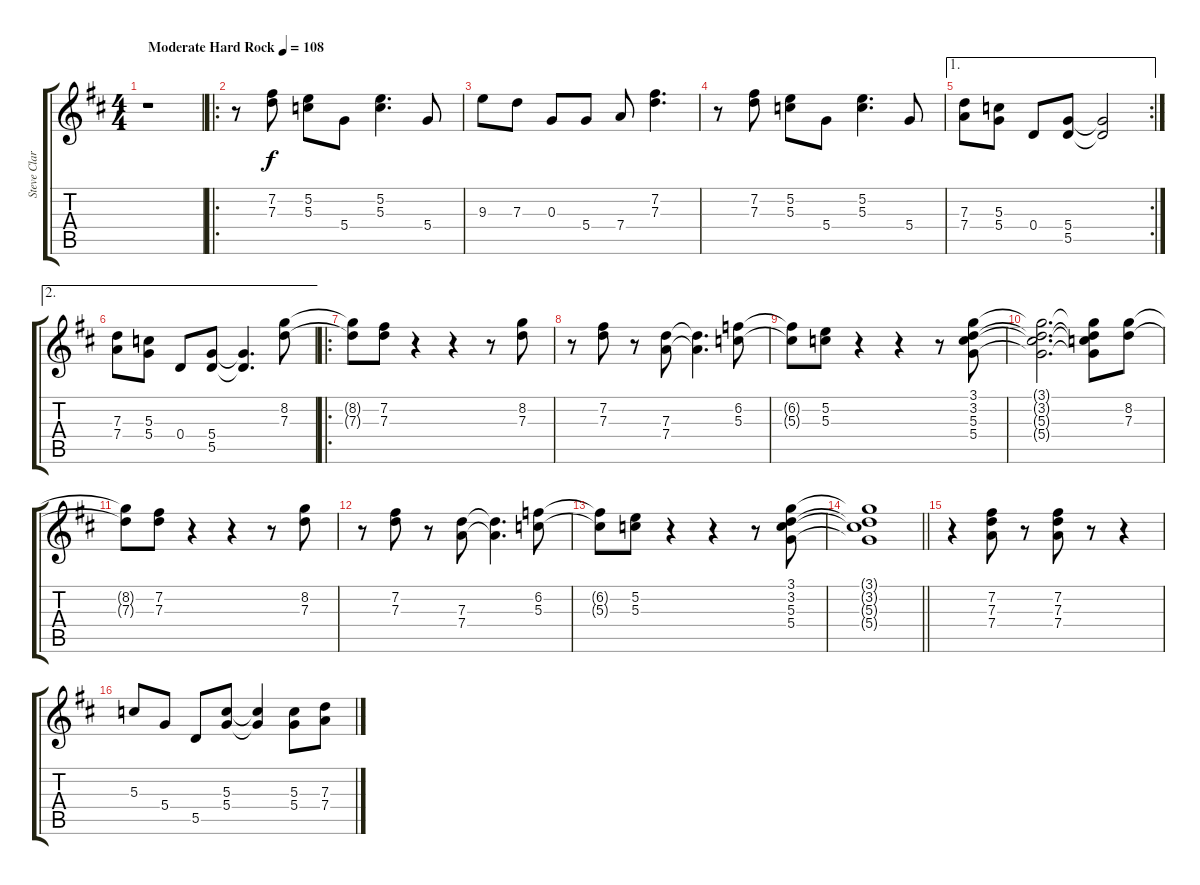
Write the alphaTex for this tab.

\track ("Steve Clark" "Steve Clar") {instrument distortionguitar}
\staff {score tabs}
\tuning (E4 B3 G3 D3 A2 E2) {hide}
\ts (4 4)
\tempo (108 "Moderate Hard Rock")
\clef g2
\ks d
r.1{dy f instrument distortionguitar} |
\ro
r.8 (7.2 7.3).8 (5.2 5.3).8 5.4.8 (5.2 5.3).4{d} 5.4.8 |
9.3.8 7.3.8 0.3.8 5.4.8 7.4.8 (7.2 7.3).4{d} |
r.8 (7.2 7.3).8 (5.2 5.3).8 5.4.8 (5.2 5.3).4{d} 5.4.8 |
\ae 1
\rc 2
(7.3 7.4).8 (5.3 5.4).8 0.4.8 (5.4 5.5).8 (5.4{t} 5.5{t}).2 |
\ae 2
(7.3 7.4).8 (5.3 5.4).8 0.4.8 (5.4 5.5).8 (5.4{t} 5.5{t}).4{d} (8.2 7.3).8 |
\ro
(8.2{t} 7.3{t}).8 (7.2 7.3).8 r.4 r.4 r.8 (8.2 7.3).8 |
r.8 (7.2 7.3).8 r.8 (7.3 7.4).8 (7.3{t} 7.4{t}).4{d} (6.2 5.3).8 |
(6.2{t} 5.3{t}).8 (5.2 5.3).8 r.4 r.4 r.8 (3.1 3.2 5.3 5.4).8 |
(3.1{t} 3.2{t} 5.3{t} 5.4{t}).2{d} (3.1{t} 3.2{t} 5.3{t} 5.4{t}).8 (8.2 7.3).8 |
(8.2{t} 7.3{t}).8 (7.2 7.3).8 r.4 r.4 r.8 (8.2 7.3).8 |
r.8 (7.2 7.3).8 r.8 (7.3 7.4).8 (7.3{t} 7.4{t}).4{d} (6.2 5.3).8 |
(6.2{t} 5.3{t}).8 (5.2 5.3).8 r.4 r.4 r.8 (3.1 3.2 5.3 5.4).8 |
\barLineRight lightlight
(3.1{t} 3.2{t} 5.3{t} 5.4{t}).1 |
r.4 (7.2 7.3 7.4).8 r.8 (7.2 7.3 7.4).8 r.8 r.4 |
5.3.8 5.4.8 5.5.8 (5.3 5.4).8 (5.3{t} 5.4{t}).4 (5.3 5.4).8 (7.3 7.4).8
